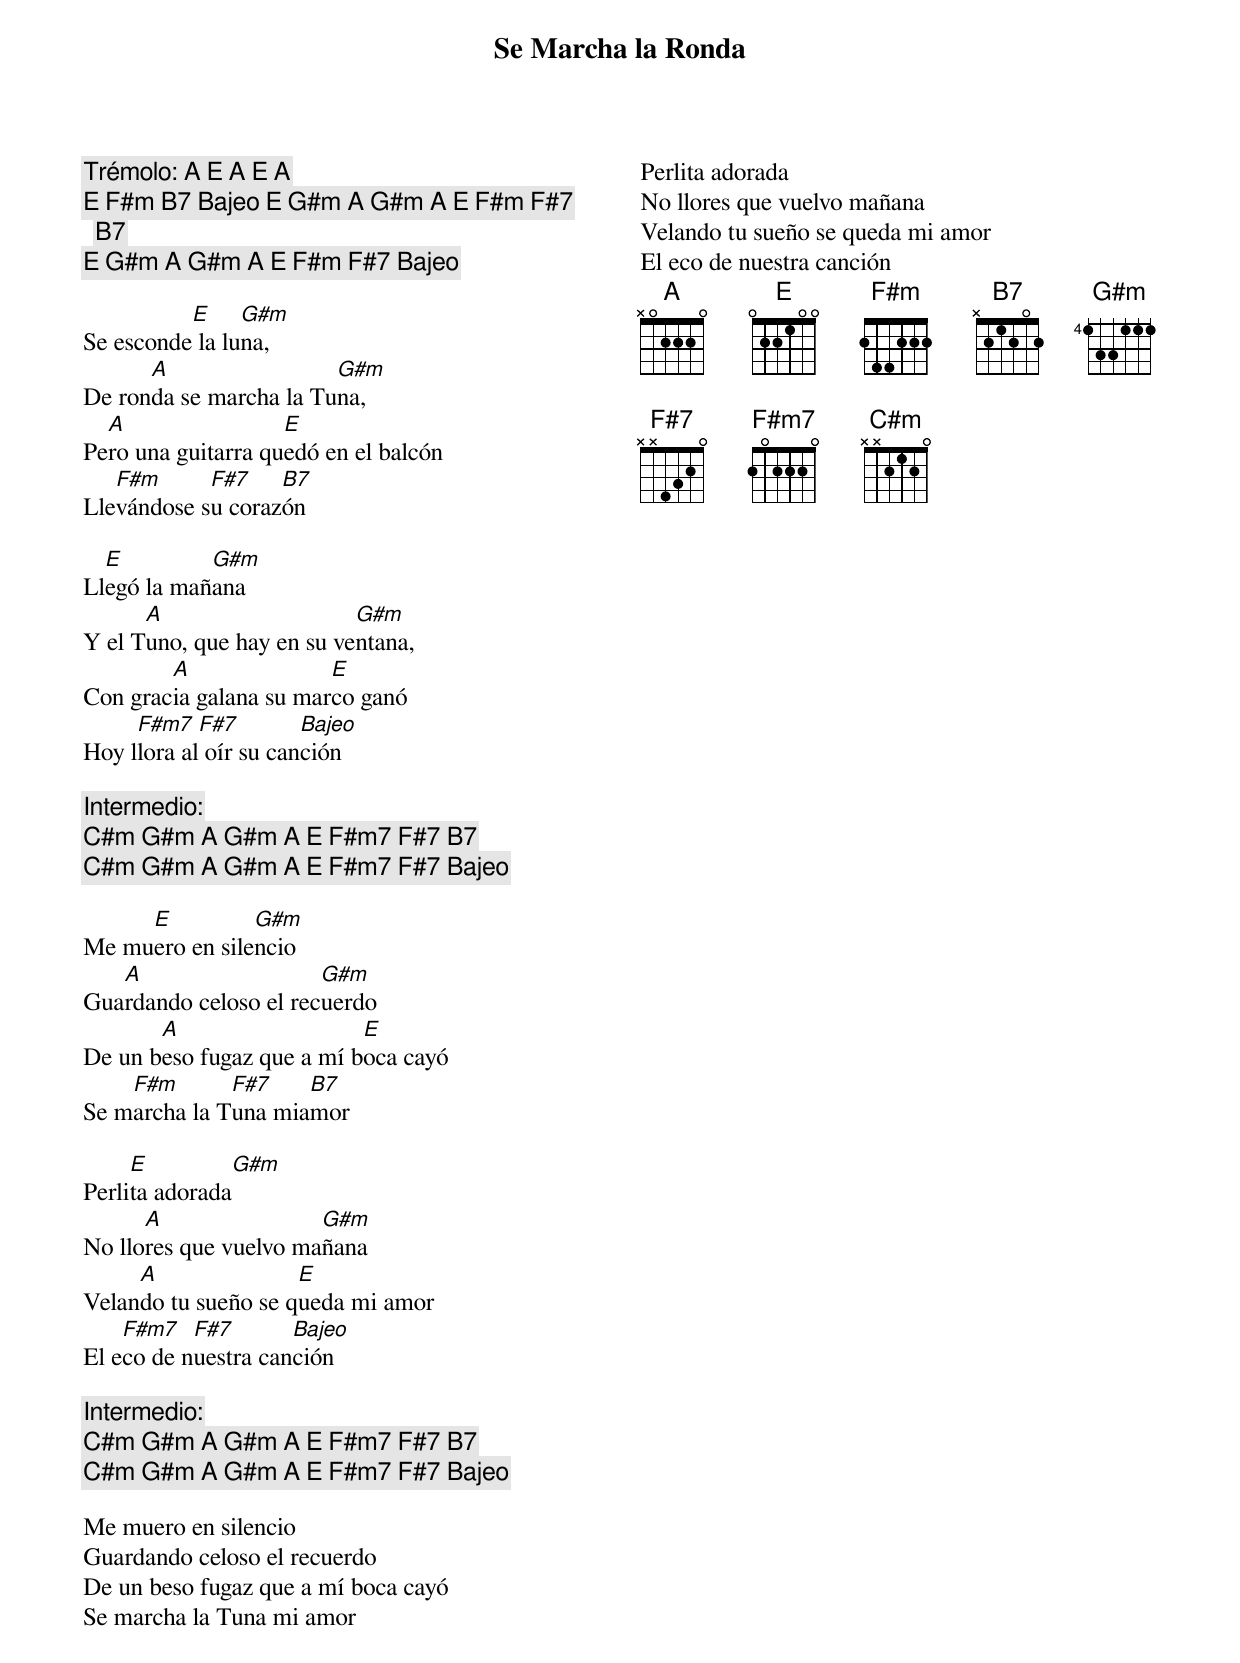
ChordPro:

{title: Se Marcha la Ronda}
{columns: 2}
{Define: E7 frets 0 2 0 1 0 0}
{comment: Trémolo: [A] [E] [A] [E] [A]}
{comment: [E] [F#m] [B7] Bajeo [E] [G#m] [A] [G#m] [A] [E] [F#m] [F#7] [B7]}
{comment: [E] [G#m] [A] [G#m] [A] [E] [F#m] [F#7] Bajeo}

{start_of_verse}
Se esconde[E] la lu[G#m]na,
De ron[A]da se marcha la Tu[G#m]na,
Pe[A]ro una guitarra qu[E]edó en el balcón
Lle[F#m]vándose s[F#7]u coraz[B7]ón
{end_of_verse}

{start_of_verse}
Ll[E]egó la mañ[G#m]ana
Y el T[A]uno, que hay en su ve[G#m]ntana,
Con grac[A]ia galana su mar[E]co ganó
Hoy l[F#m7]lora al[F#7] oír su can[*Bajeo]ción
{end_of_verse}

{comment: Intermedio: }
{comment: [C#m] [G#m] [A] [G#m] [A] [E] [F#m7] [F#7] [B7]}
{comment: [C#m] [G#m] [A] [G#m] [A] [E] [F#m7] [F#7] Bajeo}

{start_of_verse}
Me mu[E]ero en sile[G#m]ncio
Gua[A]rdando celoso el rec[G#m]uerdo
De un b[A]eso fugaz que a mí b[E]oca cayó
Se m[F#m]archa la T[F#7]una mia[B7]mor
{end_of_verse}

{start_of_verse}
Perli[E]ta adorada[G#m]
No llo[A]res que vuelvo ma[G#m]ñana
Velan[A]do tu sueño se q[E]ueda mi amor
El e[F#m7]co de n[F#7]uestra can[*Bajeo]ción
{end_of_verse}

{comment: Intermedio: }
{comment: [C#m] [G#m] [A] [G#m] [A] [E] [F#m7] [F#7] [B7]}
{comment: [C#m] [G#m] [A] [G#m] [A] [E] [F#m7] [F#7] Bajeo}

Me muero en silencio
Guardando celoso el recuerdo
De un beso fugaz que a mí boca cayó
Se marcha la Tuna mi amor

Perlita adorada
No llores que vuelvo mañana
Velando tu sueño se queda mi amor
El eco de nuestra canción
